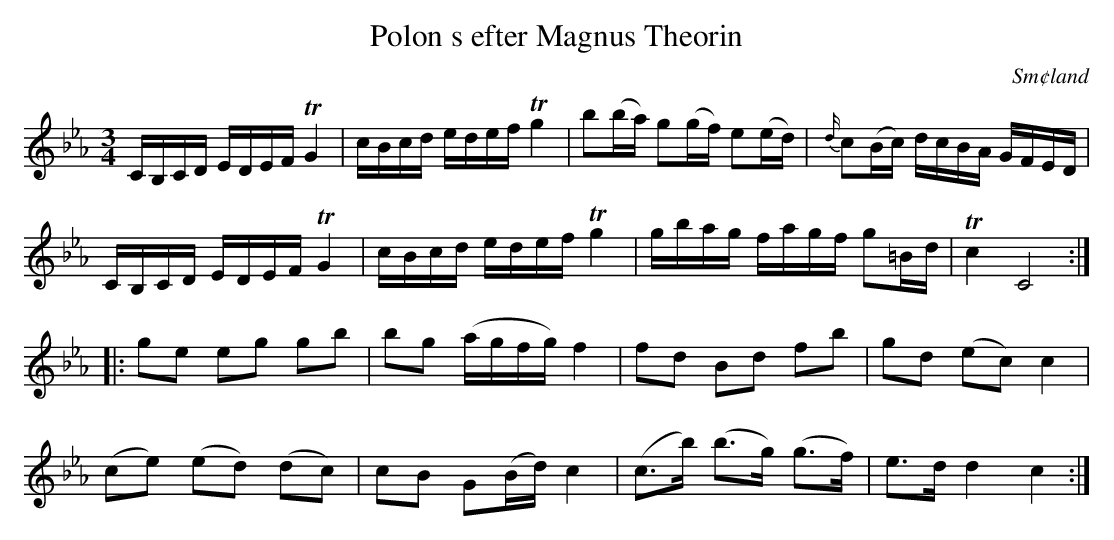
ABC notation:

X:1
T: Polon s efter Magnus Theorin
O:Sm¢land
M: 3/4
L: 1/16
K: Cm
CB,CD EDEF TG4 | cBcd edef Tg4 | b2(ba) g2(gf) e2(ed) | {d/2}c2(Bc) dcBA GFED |
CB,CD EDEF TG4 | cBcd edef Tg4 | gbag fagf g2=Bd | Tc4 C8 ::
g2e2 e2g2 g2b2 | b2g2 (agfg) f4 | f2d2 B2d2 f2b2 | g2d2 (e2c2) c4 |
(c2e2) (e2d2) (d2c2) | c2B2 G2(Bd) c4 | (c2>b2) (b2>g2) (g2>f2) | e2>d2 d4 c4 :|
